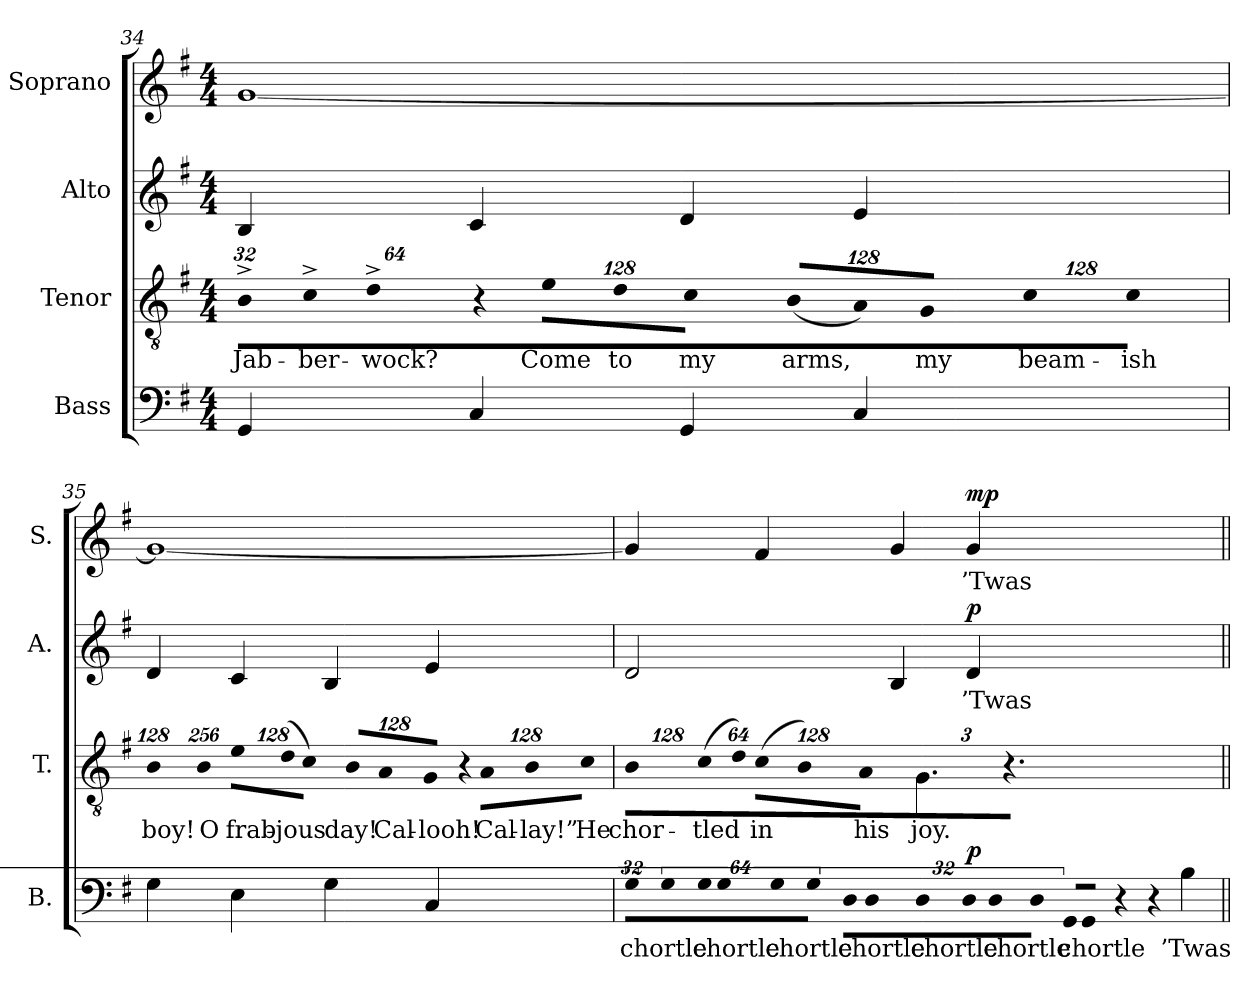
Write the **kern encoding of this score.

**kern	**text	**dynam	**kern	**text	**kern	**text	**dynam	**kern	**text	**dynam
*part4	*part4	*part4	*part3	*part3	*part2	*part2	*part2	*part1	*part1	*part1
*staff4	*staff4	*staff4	*staff3	*staff3	*staff2	*staff2	*staff2	*staff1	*staff1	*staff1
*I"Bass	*	*	*I"Tenor	*	*I"Alto	*	*	*I"Soprano	*	*
*I'B.	*	*	*I'T.	*	*I'A.	*	*	*I'S.	*	*
*clefF4	*	*	*clefGv2	*	*clefG2	*	*	*clefG2	*	*
*	*	*	*ITrd7c12	*	*	*	*	*	*	*
*k[f#]	*	*	*k[f#]	*	*k[f#]	*	*	*k[f#]	*	*
*G:	*	*	*G:	*	*G:	*	*	*G:	*	*
*M4/4	*	*	*M4/4	*	*M4/4	*	*	*M4/4	*	*
*	*	*	*Xbrackettup	*	*	*	*	*	*	*
=34	=34	=34	=34	=34	=34	=34	=34	=34	=34	=34
!	!	!	!LO:N:vis=16	!	!	!	!	!	!	!
!	!	!	!	!LO:LY:b:color=#000000	!	!	!	!	!	!
4GGi/	.	.	512%21BB^i\LL	Jab-	4Bi/	.	.	[1gi	.	.
!	!	!	!LO:N:vis=16	!	!	!	!	!	!	!
!	!	!	!	!LO:LY:b:color=#000000	!	!	!	!	!	!
.	.	.	1024%43C^i\J	-ber-	.	.	.	.	.	.
!	!	!	!LO:N:vis=8	!	!	!	!	!	!	!
!	!	!	!	!LO:LY:b:color=#000000	!	!	!	!	!	!
.	.	.	1024%85D^i\J	-wock?	.	.	.	.	.	.
!	!	!	!LO:N:vis=8	!	!	!	!	!	!	!
.	.	.	512%43r	.	.	.	.	.	.	.
!	!	!	!LO:N:vis=8	!	!	!	!	!	!	!
!	!	!	!	!LO:LY:b:color=#000000	!	!	!	!	!	!
4Ci/	.	.	1024%85Ei\L	Come	4ci/	.	.	.	.	.
!	!	!	!LO:N:vis=8	!	!	!	!	!	!	!
!	!	!	!	!LO:LY:b:color=#000000	!	!	!	!	!	!
.	.	.	1024%85Di\	to	.	.	.	.	.	.
!	!	!	!LO:N:vis=8	!	!	!	!	!	!	!
!	!	!	!	!LO:LY:b:color=#000000	!	!	!	!	!	!
.	.	.	512%43Ci\J	my	.	.	.	.	.	.
!	!	!	!LO:N:vis=8	!	!	!	!	!	!	!
!	!	!	!	!LO:LY:b:color=#000000	!	!	!	!	!	!
4GGi/	.	.	(1024%85BBi/L	arms,	4di/	.	.	.	.	.
!	!	!	!LO:N:vis=8	!	!	!	!	!	!	!
.	.	.	1024%85AAi/)	.	.	.	.	.	.	.
!	!	!	!LO:N:vis=8	!	!	!	!	!	!	!
!	!	!	!	!LO:LY:b:color=#000000	!	!	!	!	!	!
.	.	.	512%43GGi/J	my	.	.	.	.	.	.
!	!	!	!LO:N:vis=4	!	!	!	!	!	!	!
!	!	!	!	!LO:LY:b:color=#000000	!	!	!	!	!	!
4Ci/	.	.	512%85Ci\	beam-	4ei/	.	.	.	.	.
!	!	!	!LO:N:vis=8	!	!	!	!	!	!	!
!	!	!	!	!LO:LY:b:color=#000000	!	!	!	!	!	!
.	.	.	512%43Ci\	-ish	.	.	.	.	.	.
=35	=35	=35	=35	=35	=35	=35	=35	=35	=35	=35
!	!	!	!LO:N:vis=8	!	!	!	!	!	!	!
!	!	!	!	!LO:LY:b:color=#000000	!	!	!	!	!	!
4Gi\	.	.	1024%85BBi\	boy!	4di/	.	.	1gi_	.	.
!	!	!	!LO:N:vis=4	!	!	!	!	!	!	!
!	!	!	!	!LO:LY:b:color=#000000	!	!	!	!	!	!
.	.	.	1024%171BBi\	O	.	.	.	.	.	.
!	!	!	!LO:N:vis=8	!	!	!	!	!	!	!
!	!	!	!	!LO:LY:b:color=#000000	!	!	!	!	!	!
4Ei\	.	.	1024%85Ei\L	frab-	4ci/	.	.	.	.	.
!	!	!	!LO:N:vis=8	!	!	!	!	!	!	!
!	!	!	!	!LO:LY:b:color=#000000	!	!	!	!	!	!
.	.	.	(1024%85Di\	-jous	.	.	.	.	.	.
!	!	!	!LO:N:vis=8	!	!	!	!	!	!	!
.	.	.	512%43Ci\J)	.	.	.	.	.	.	.
!	!	!	!LO:N:vis=8	!	!	!	!	!	!	!
!	!	!	!	!LO:LY:b:color=#000000	!	!	!	!	!	!
4Gi\	.	.	1024%85BBi/L	day!	4Bi/	.	.	.	.	.
!	!	!	!LO:N:vis=8	!	!	!	!	!	!	!
!	!	!	!	!LO:LY:b:color=#000000	!	!	!	!	!	!
.	.	.	1024%85AAi/	Cal-	.	.	.	.	.	.
!	!	!	!LO:N:vis=8	!	!	!	!	!	!	!
!	!	!	!	!LO:LY:b:color=#000000	!	!	!	!	!	!
.	.	.	512%43GGi/J	-looh!	.	.	.	.	.	.
!	!	!	!LO:N:vis=8	!	!	!	!	!	!	!
4Ci/	.	.	1024%85r	.	4ei/	.	.	.	.	.
!	!	!	!LO:N:vis=8	!	!	!	!	!	!	!
!	!	!	!	!LO:LY:b:color=#000000	!	!	!	!	!	!
.	.	.	1024%85AAi\L	Cal-	.	.	.	.	.	.
!	!	!	!LO:N:vis=16	!	!	!	!	!	!	!
!	!	!	!	!LO:LY:b:color=#000000	!	!	!	!	!	!
.	.	.	1024%43BBi\L	-lay!”	.	.	.	.	.	.
!	!	!	!LO:N:vis=16	!	!	!	!	!	!	!
!	!	!	!	!LO:LY:b:color=#000000	!	!	!	!	!	!
.	.	.	1024%43Ci\JJ	He	.	.	.	.	.	.
!!LO:LB:g=z
=36	=36	=36	=36	=36	=36	=36	=36	=36	=36	=36
!LO:N:vis=16	!	!	!	!	!	!	!	!	!	!
!	!LO:LY:b:color=#000000	!	!LO:N:vis=8	!	!	!	!	!	!	!
!	!	!	!	!LO:LY:b:color=#000000	!	!	!	!	!	!
512%21Gi\LL	chortle	.	1024%85BBi\L	chor-	2di/	.	.	4gi/]	.	.
!LO:N:vis=16	!	!	!	!	!	!	!	!	!	!
1024%43Gi\J	.	.	.	.	.	.	.	.	.	.
!LO:N:vis=16	!	!	!	!	!	!	!	!	!	!
!	!LO:LY:b:color=#000000	!	!LO:N:vis=8	!	!	!	!	!	!	!
!	!	!	!	!LO:LY:b:color=#000000	!	!	!	!	!	!
1024%43Gi\L	chortle	.	(1024%85Ci\	-tled	.	.	.	.	.	.
!LO:N:vis=16	!	!	!	!	!	!	!	!	!	!
512%21Gi\J	.	.	.	.	.	.	.	.	.	.
!LO:N:vis=16	!	!	!	!	!	!	!	!	!	!
!	!LO:LY:b:color=#000000	!	!LO:N:vis=8	!	!	!	!	!	!	!
1024%43Gi\L	chortle	.	512%43Di\J)	.	.	.	.	.	.	.
!LO:N:vis=16	!	!	!	!	!	!	!	!	!	!
1024%43Gi\JJ	.	.	.	.	.	.	.	.	.	.
!LO:N:vis=16	!	!	!	!	!	!	!	!	!	!
!	!LO:LY:b:color=#000000	!	!LO:N:vis=8	!	!	!	!	!	!	!
!	!	!	!	!LO:LY:b:color=#000000	!	!	!	!	!	!
512%21Di\LL	chortle	.	(1024%85Ci\L	in	.	.	.	4f#i/	.	.
!LO:N:vis=16	!	!	!	!	!	!	!	!	!	!
1024%43Di\J	.	.	.	.	.	.	.	.	.	.
!LO:N:vis=16	!	!	!	!	!	!	!	!	!	!
!	!LO:LY:b:color=#000000	!	!LO:N:vis=8	!	!	!	!	!	!	!
1024%43Di\L	chortle	.	1024%85BBi\)	.	.	.	.	.	.	.
!LO:N:vis=16	!	!	!	!	!	!	!	!	!	!
512%21Di\J	.	.	.	.	.	.	.	.	.	.
!LO:N:vis=16	!	!	!	!	!	!	!	!	!	!
!	!LO:LY:b:color=#000000	!	!LO:N:vis=8	!	!	!	!	!	!	!
!	!	!	!	!LO:LY:b:color=#000000	!	!	!	!	!	!
1024%43Di\L	chortle	.	512%43AAi\J	his	.	.	.	.	.	.
!LO:N:vis=16	!	!	!	!	!	!	!	!	!	!
1024%43Di\JJ	.	.	.	.	.	.	.	.	.	.
!LO:N:vis=16	!	!	!	!	!	!	!	!	!	!
!	!LO:LY:b:color=#000000	!	!	!	!	!	!	!	!	!
!	!	!	!	!LO:LY:b:color=#000000	!	!	!	!	!	!
512%21GGi/LL	chortle	.	6.GGi/	joy.	4Bi/	.	.	4gi/	.	.
!LO:N:vis=16	!	!	!	!	!	!	!	!	!	!
1024%43GGi/JJ	.	.	.	.	.	.	.	.	.	.
!LO:N:vis=8	!	!	!	!	!	!	!	!	!	!
1024%85r	.	.	.	.	.	.	.	.	.	.
!LO:N:vis=8	!	!	!	!	!	!	!	!	!	!
512%43r	.	.	.	.	.	.	.	.	.	.
!	!LO:LY:b:color=#000000	!	!	!	!	!	!	!	!	!
!	!	!	!	!	!	!LO:LY:b:color=#000000	!	!	!	!
!	!	!	!	!	!	!	!	!	!LO:LY:b:color=#000000	!
4Bi\	’Twas	p	6.r	.	4di/	’Twas	p	4gi/	’Twas	mp
=||	=||	=||	=||	=||	=||	=||	=||	=||	=||	=||
*-	*-	*-	*-	*-	*-	*-	*-	*-	*-	*-
